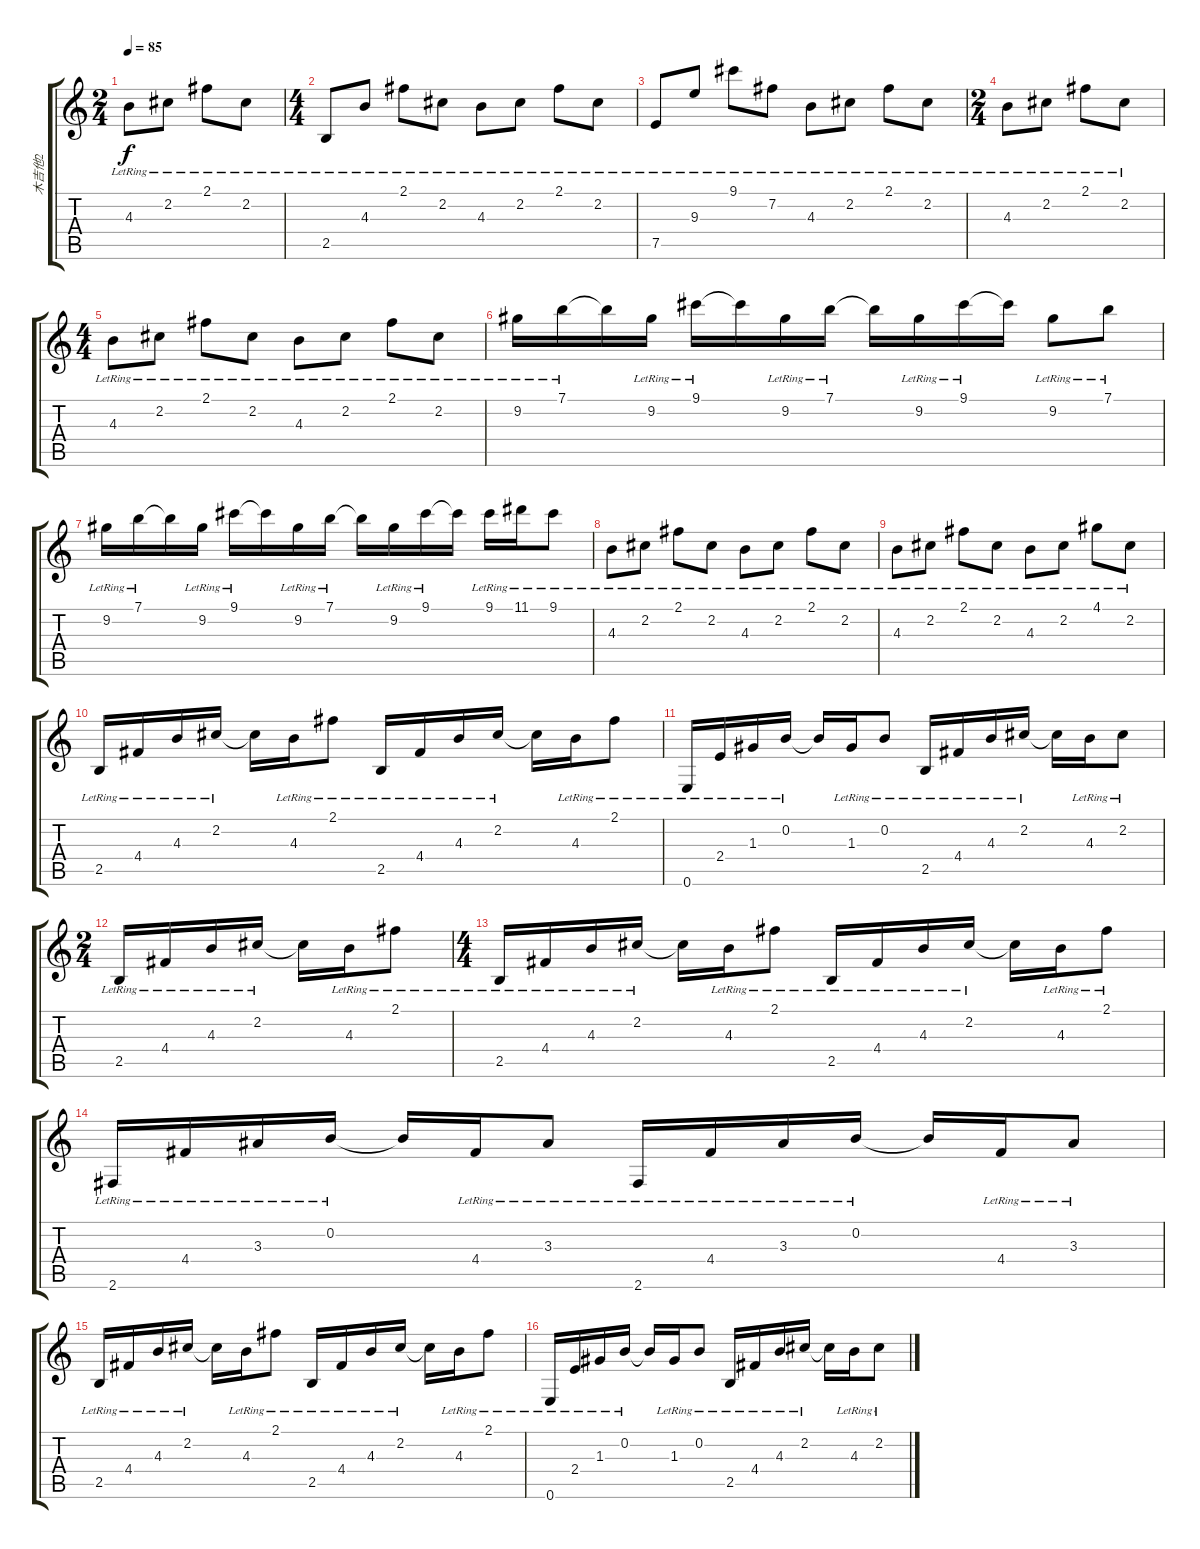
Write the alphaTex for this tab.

\track ("木吉他2" "木吉他2") {instrument acousticguitarsteel}
\staff {score tabs}
\tuning (E4 B3 G3 D3 A2 E2) {hide}
\ts (2 4)
\tempo 85
\clef g2
\ks c
4.3{lr}.8{dy f} 2.2{lr}.8 2.1{lr}.8 2.2{lr}.8 |
\ts (4 4)
2.5{lr}.8 4.3{lr}.8 2.1{lr}.8 2.2{lr}.8 4.3{lr}.8 2.2{lr}.8 2.1{lr}.8 2.2{lr}.8 |
7.5{lr}.8 9.3{lr}.8 9.1{lr}.8 7.2{lr}.8 4.3{lr}.8 2.2{lr}.8 2.1{lr}.8 2.2{lr}.8 |
\ts (2 4)
4.3{lr}.8 2.2{lr}.8 2.1{lr}.8 2.2{lr}.8 |
\ts (4 4)
4.3{lr}.8 2.2{lr}.8 2.1{lr}.8 2.2{lr}.8 4.3{lr}.8 2.2{lr}.8 2.1{lr}.8 2.2{lr}.8 |
9.2{lr}.16 7.1{lr}.16 7.1{t}.16 9.2{lr}.16 9.1{lr}.16 9.1{t}.16 9.2{lr}.16 7.1{lr}.16 7.1{t}.16 9.2{lr}.16 9.1{lr}.16 9.1{t}.16 9.2{lr}.8 7.1{lr}.8 |
9.2{lr}.16 7.1{lr}.16 7.1{t}.16 9.2{lr}.16 9.1{lr}.16 9.1{t}.16 9.2{lr}.16 7.1{lr}.16 7.1{t}.16 9.2{lr}.16 9.1{lr}.16 9.1{t}.16 9.1{lr}.16 11.1{lr}.16 9.1{lr}.8 |
4.3{lr}.8 2.2{lr}.8 2.1{lr}.8 2.2{lr}.8 4.3{lr}.8 2.2{lr}.8 2.1{lr}.8 2.2{lr}.8 |
4.3{lr}.8 2.2{lr}.8 2.1{lr}.8 2.2{lr}.8 4.3{lr}.8 2.2{lr}.8 4.1{lr}.8 2.2{lr}.8 |
2.5{lr}.16{balance 3} 4.4{lr}.16 4.3{lr}.16 2.2{lr}.16 2.2{t}.16 4.3{lr}.16 2.1{lr}.8 2.5{lr}.16 4.4{lr}.16 4.3{lr}.16 2.2{lr}.16 2.2{t}.16 4.3{lr}.16 2.1{lr}.8 |
0.6{lr}.16 2.4{lr}.16 1.3{lr}.16 0.2{lr}.16 0.2{t}.16 1.3{lr}.16 0.2{lr}.8 2.5{lr}.16 4.4{lr}.16 4.3{lr}.16 2.2{lr}.16 2.2{t}.16 4.3{lr}.16 2.2{lr}.8 |
\ts (2 4)
2.5{lr}.16 4.4{lr}.16 4.3{lr}.16 2.2{lr}.16 2.2{t}.16 4.3{lr}.16 2.1{lr}.8 |
\ts (4 4)
2.5{lr}.16 4.4{lr}.16 4.3{lr}.16 2.2{lr}.16 2.2{t}.16 4.3{lr}.16 2.1{lr}.8 2.5{lr}.16 4.4{lr}.16 4.3{lr}.16 2.2{lr}.16 2.2{t}.16 4.3{lr}.16 2.1{lr}.8 |
2.6{lr}.16 4.4{lr}.16 3.3{lr}.16 0.2{lr}.16 0.2{t}.16 4.4{lr}.16 3.3{lr}.8 2.6{lr}.16 4.4{lr}.16 3.3{lr}.16 0.2{lr}.16 0.2{t}.16 4.4{lr}.16 3.3{lr}.8 |
2.5{lr}.16 4.4{lr}.16 4.3{lr}.16 2.2{lr}.16 2.2{t}.16 4.3{lr}.16 2.1{lr}.8 2.5{lr}.16 4.4{lr}.16 4.3{lr}.16 2.2{lr}.16 2.2{t}.16 4.3{lr}.16 2.1{lr}.8 |
0.6{lr}.16 2.4{lr}.16 1.3{lr}.16 0.2{lr}.16 0.2{t}.16 1.3{lr}.16 0.2{lr}.8 2.5{lr}.16 4.4{lr}.16 4.3{lr}.16 2.2{lr}.16 2.2{t}.16 4.3{lr}.16 2.2{lr}.8
